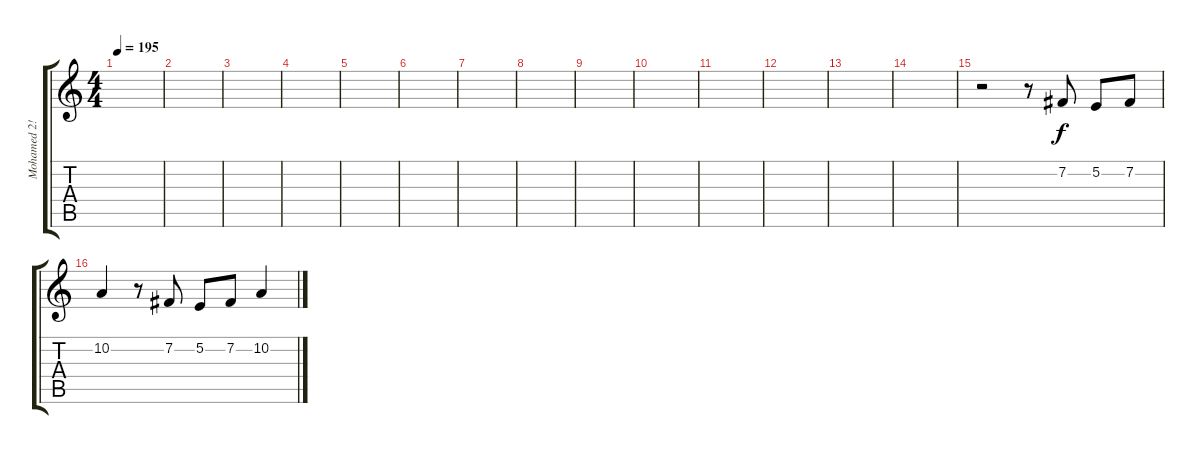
\track ("Mohamed 2!!" "Mohamed 2!") {instrument violin}
\staff {score tabs}
\tuning (E4 B3 G3 D3 A2 E2) {hide}
\ts (4 4)
\tempo 195
\clef g2
\ks c
|
|
|
|
|
|
|
|
|
|
|
|
|
|
r.2{volume 0} r.8{volume 9} 7.2.8 5.2.8 7.2.8 |
10.2.4 r.8 7.2.8 5.2.8 7.2.8 10.2.4
